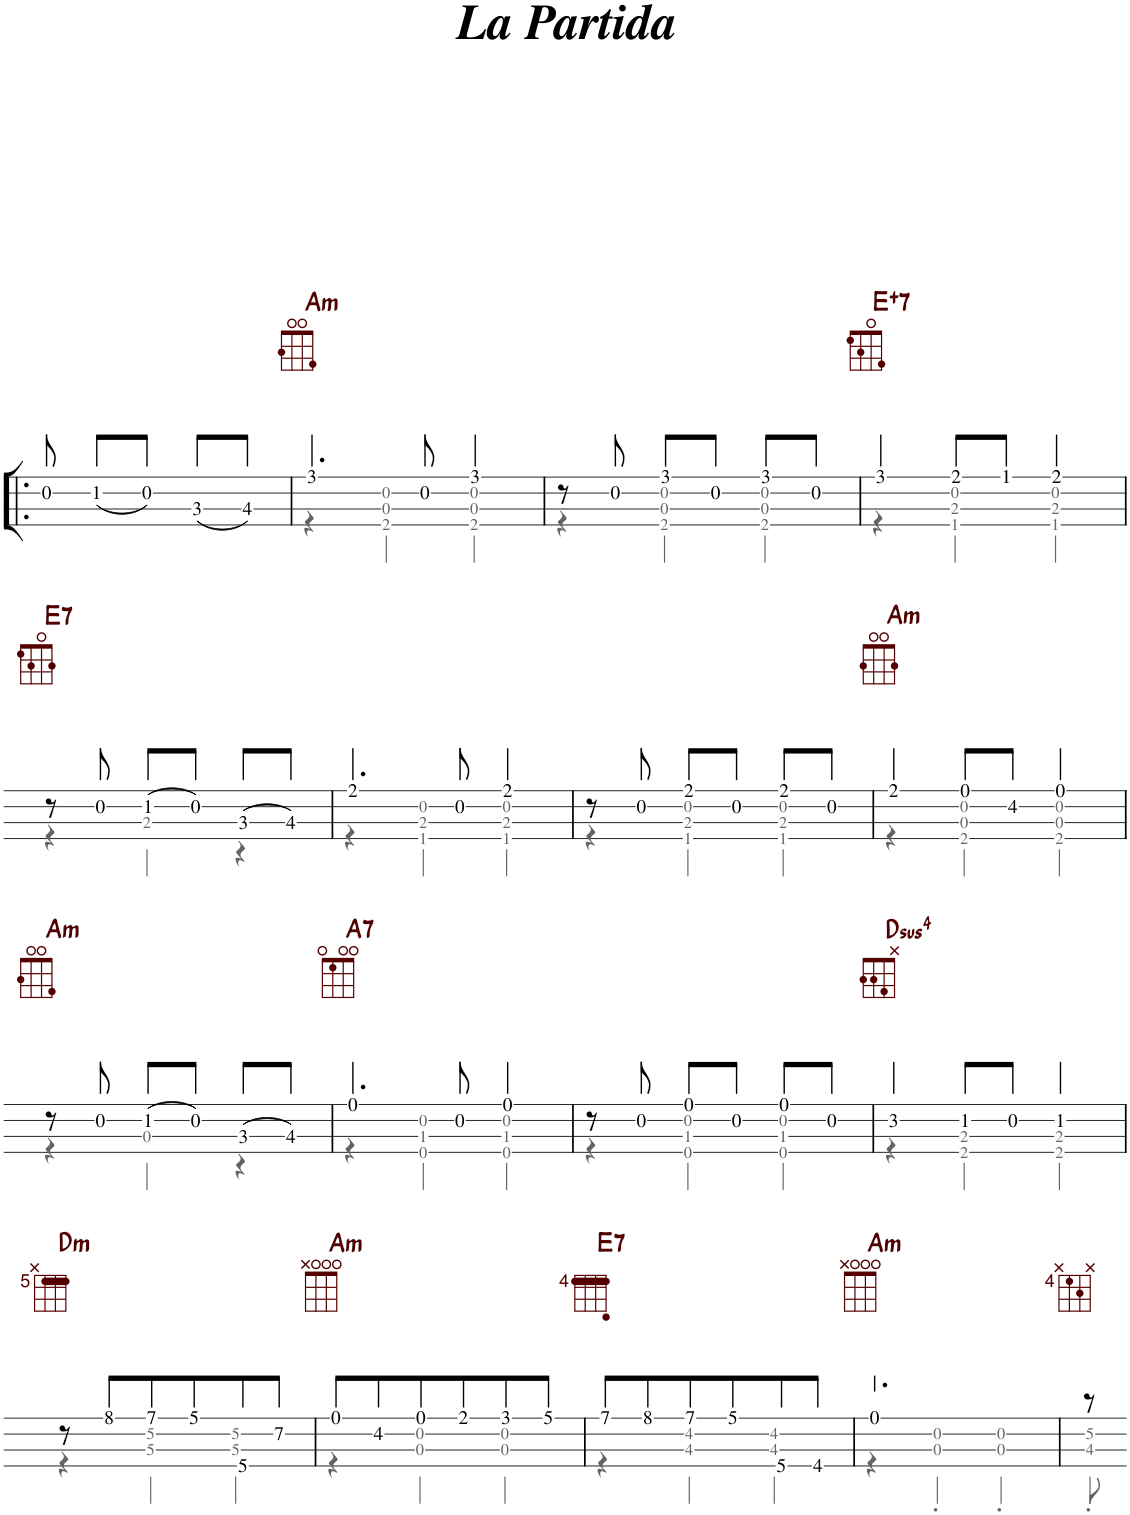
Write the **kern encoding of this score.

**kern	**harte
*part1	*part1
*staff1	*
*I"Ukulélé [Tablature]	*
*stria4	*
*k[]	*
*M3/4	*
=1!|:	=1!|:
8e/	.
(8f/L	.
8e/J)	.
(8d#X/L	.
8e/J)	.
=2	=2
*^	*
!	!	!LO:H:kt=m
4.cc/	4r	A:min
.	4a!i\ 4c!i\ 4e!i\	.
8e/	.	.
4cc/	4a!i\ 4c!i\ 4e!i\	.
=3	=3	=3
8r	4r	.
8e/	.	.
8cc/L	4a!i\ 4c!i\ 4e!i\	.
8e/J	.	.
8cc/L	4a!i\ 4c!i\ 4e!i\	.
8e/J	.	.
=4	=4	=4
!	!	!LO:H:kt=7
4cc/	4r	E:aug(b7)
8b/L	4g#!i\ 4d!i\ 4e!i\	.
8a#/J	.	.
4b/	4g#!i\ 4d!i\ 4e!i\	.
!!LO:LB:g=z	!!
=5	=5	=5
!	!	!LO:H:kt=7
8r	4r	E:7
8e/	.	.
(8f/L	4d!i\	.
8e/J)	.	.
(8d#X/L	4r	.
8e/J)	.	.
=6	=6	=6
4.b/	4r	.
.	4a-!i\ 4d!i\ 4e!i\	.
8e/	.	.
4b/	4a-!i\ 4d!i\ 4e!i\	.
=7	=7	=7
8r	4r	.
8e/	.	.
8b/L	4a-!i\ 4d!i\ 4e!i\	.
8e/J	.	.
8b/L	4a-!i\ 4d!i\ 4e!i\	.
8e/J	.	.
=8	=8	=8
!	!	!LO:H:kt=m
4b/	4r	A:min
8a/L	4a!i\ 4c!i\ 4e!i\	.
8g#X/J	.	.
4a/	4a!i\ 4c!i\ 4e!i\	.
!!LO:LB:g=z	!!
=9	=9	=9
!	!	!LO:H:kt=m
8r	4r	A:min
8e/	.	.
(8f/L	4c!i\	.
8e/J)	.	.
(8d#X/L	4r	.
8e/J)	.	.
=10	=10	=10
!	!	!LO:H:kt=7
4.a/	4r	A:7
.	4g!i\ 4c#!i\ 4e!i\	.
8e/	.	.
4a/	4g!i\ 4c#!i\ 4e!i\	.
=11	=11	=11
8r	4r	.
8e/	.	.
8a/L	4g!i\ 4c#!i\ 4e!i\	.
8e/J	.	.
8a/L	4g!i\ 4c#!i\ 4e!i\	.
8e/J	.	.
=12	=12	=12
!	!	!LO:H:kt=4
4g/	4r	D:sus4
8f/L	4a!i\ 4d!i\	.
8e/J	.	.
4f/	4a!i\ 4d!i\	.
!!LO:LB:g=z	!!
=13	=13	=13
!	!	!LO:H:kt=m
8r	4r	D:min
8ff/L	.	.
8ee/	4f!i\ 4a!i\	.
8dd/	.	.
8cc/	4f!i\ 4a!i\	.
8b/J	.	.
=14	=14	=14
!	!	!LO:H:kt=m
8a/L	4r	A:min
8g#X/	.	.
8a/	4c!i\ 4e!i\	.
8b/	.	.
8cc/	4c!i\ 4e!i\	.
8dd/J	.	.
=15	=15	=15
!	!	!LO:H:kt=7
8ee/L	4r	E:7
8ff/	.	.
8ee/	4e!i\ 4g#!i\	.
8dd/	.	.
8cc/	4e!i\ 4g#!i\	.
8b/J	.	.
=16	=16	=16
!	!	!LO:H:kt=m
2.a/	4r	A:min
.	4c!i\' 4e!i\'	.
.	4c!i\' 4e!i\'	.
=17	=17	=17
8r	8e!i\' 8a!i\'	.
*v	*v	*
=-	=-
*-	*-
